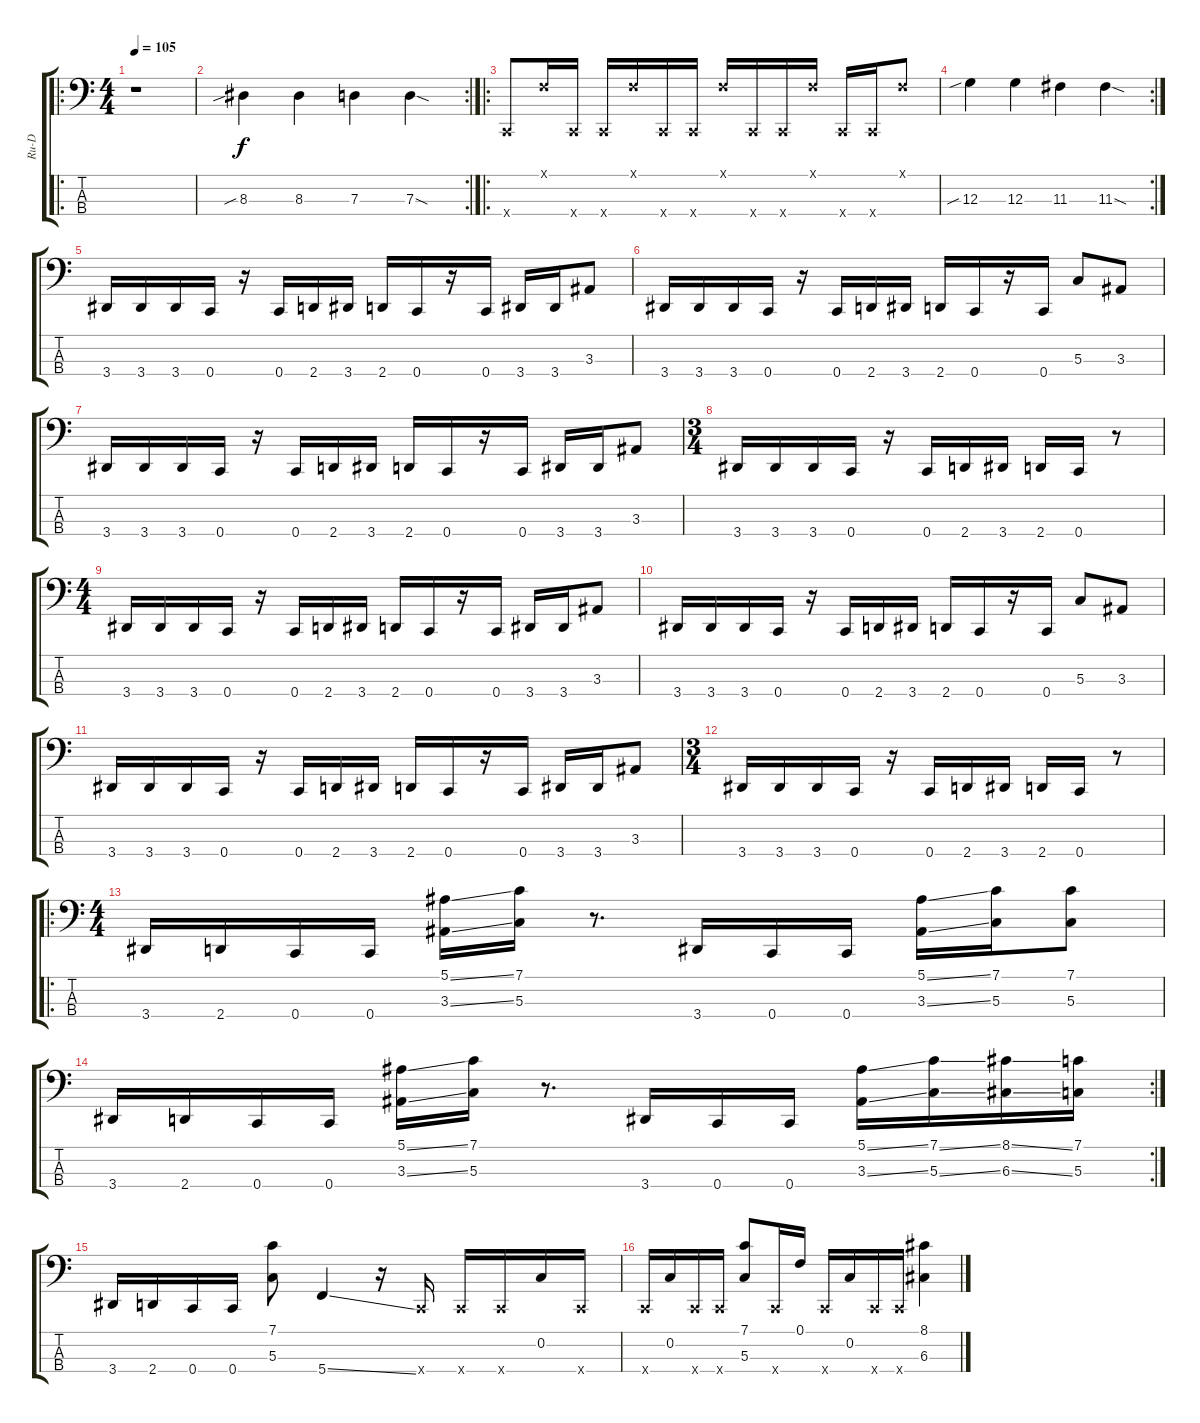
\track ("Ru-D" "Ru-D") {instrument electricbassfinger}
\staff {score tabs}
\tuning (F2 C2 G1 C1) {hide}
\ro
\ts (4 4)
\tempo 105
\clef f4
\ks c
r.1{dy f instrument electricbassfinger} |
\rc 2
8.3{sib}.4 8.3.4 7.3.4 7.3{sod}.4 |
\ro
0.4{x}.8{instrument slapbass1} 0.1{x}.16 0.4{x}.16 0.4{x}.16 0.1{x}.16 0.4{x}.16 0.4{x}.16 0.1{x}.16 0.4{x}.16 0.4{x}.16 0.1{x}.16 0.4{x}.16 0.4{x}.16 0.1{x}.8 |
\rc 2
12.3{sib}.4{instrument electricbassfinger} 12.3.4 11.3.4 11.3{sod}.4 |
3.4.16 3.4.16 3.4.16 0.4.16 r.16 0.4.16 2.4.16 3.4.16 2.4.16 0.4.16 r.16 0.4.16 3.4.16 3.4.16 3.3.8 |
3.4.16 3.4.16 3.4.16 0.4.16 r.16 0.4.16 2.4.16 3.4.16 2.4.16 0.4.16 r.16 0.4.16 5.3.8 3.3.8 |
3.4.16 3.4.16 3.4.16 0.4.16 r.16 0.4.16 2.4.16 3.4.16 2.4.16 0.4.16 r.16 0.4.16 3.4.16 3.4.16 3.3.8 |
\ts (3 4)
3.4.16 3.4.16 3.4.16 0.4.16 r.16 0.4.16 2.4.16 3.4.16 2.4.16 0.4.16 r.8 |
\ts (4 4)
3.4.16 3.4.16 3.4.16 0.4.16 r.16 0.4.16 2.4.16 3.4.16 2.4.16 0.4.16 r.16 0.4.16 3.4.16 3.4.16 3.3.8 |
3.4.16 3.4.16 3.4.16 0.4.16 r.16 0.4.16 2.4.16 3.4.16 2.4.16 0.4.16 r.16 0.4.16 5.3.8 3.3.8 |
3.4.16 3.4.16 3.4.16 0.4.16 r.16 0.4.16 2.4.16 3.4.16 2.4.16 0.4.16 r.16 0.4.16 3.4.16 3.4.16 3.3.8 |
\ts (3 4)
3.4.16 3.4.16 3.4.16 0.4.16 r.16 0.4.16 2.4.16 3.4.16 2.4.16 0.4.16 r.8 |
\ro
\ts (4 4)
3.4.16 2.4.16 0.4.16 0.4.16 (5.1{ss} 3.3{ss}).16 (7.1 5.3).16 r.8{d} 3.4.16 0.4.16 0.4.16 (5.1{ss} 3.3{ss}).16 (7.1 5.3).16 (7.1 5.3).8 |
\rc 2
3.4.16 2.4.16 0.4.16 0.4.16 (5.1{ss} 3.3{ss}).16 (7.1 5.3).16 r.8{d} 3.4.16 0.4.16 0.4.16 (5.1{ss} 3.3{ss}).16 (7.1{ss} 5.3{ss}).16 (8.1{ss} 6.3{ss}).16 (7.1 5.3).16 |
3.4.16{instrument slapbass1} 2.4.16 0.4.16 0.4.16 (7.1 5.3).8 5.4{ss}.4 r.16 0.4{x}.16 0.4{x}.16 0.4{x}.16 0.2.16 0.4{x}.16 |
0.4{x}.16{instrument slapbass1} 0.2.16 0.4{x}.16 0.4{x}.16 (7.1 5.3).8 0.4{x}.16 0.1.16 0.4{x}.16 0.2.16 0.4{x}.16 0.4{x}.16 (8.1 6.3).4
